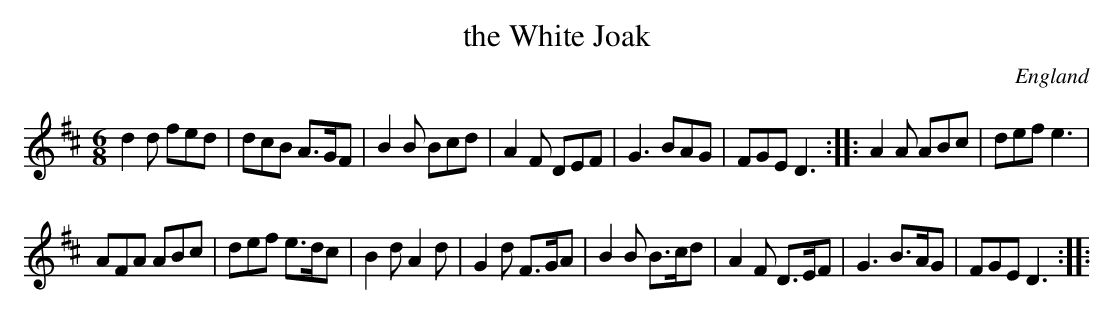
X:1
T:the White Joak
L:1/8
M:6/8
O:England
K:D major
d2d fed | dcB A>GF |   B2B Bcd | A2F DEF | G3  BAG | FGE D3 :: \
A2A ABc | def  e3  | ! AFA  ABc | def e>dc | \
B2d A2d | G2d F>GA |   B2B B>cd | A2F D>EF | G3 B>AG | FGE D3 ::
